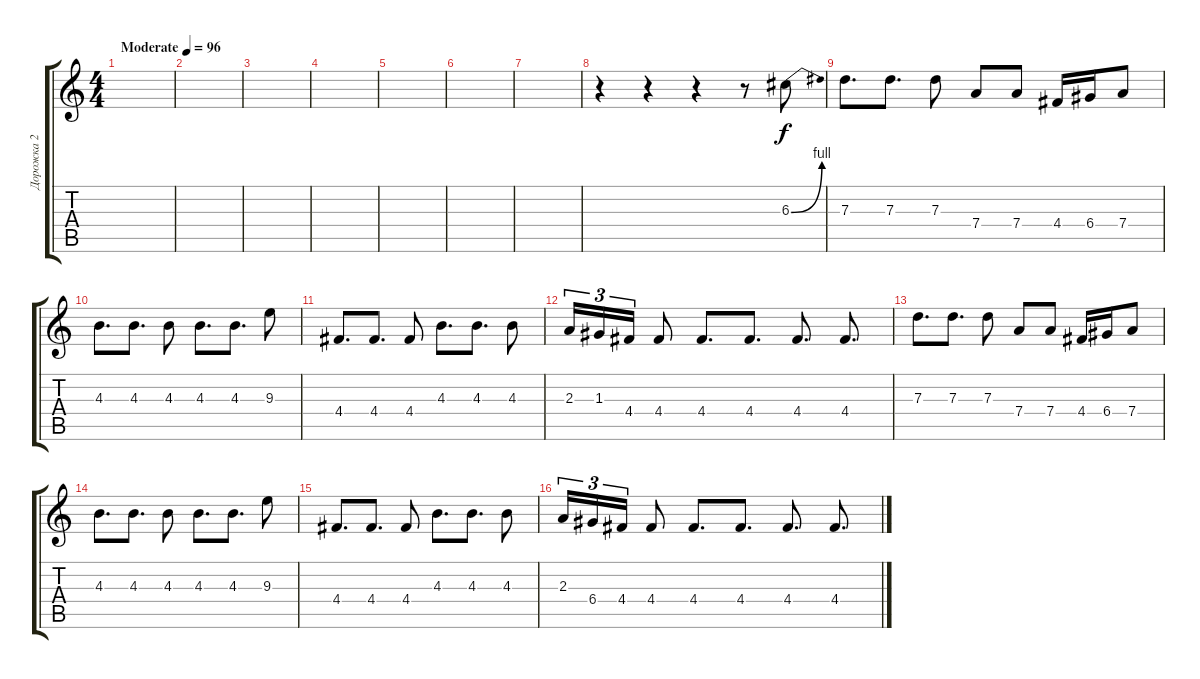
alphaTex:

\track ("Дорожка 2" "Дорожка 2") {instrument distortionguitar}
\staff {score tabs}
\tuning (E4 B3 G3 D3 A2 E2) {hide}
\ts (4 4)
\tempo (96 "Moderate")
\clef g2
\ks c
|
|
|
|
|
|
|
r.4 r.4 r.4 r.8 6.3{be (bend 0 0 60 4)}.8 |
7.3.8{d} 7.3.8{d} 7.3.8 7.4.8 7.4.8 4.4.16 6.4.16 7.4.8 |
4.3.8{d} 4.3.8{d} 4.3.8 4.3.8{d} 4.3.8{d} 9.3.8 |
4.4.8{d} 4.4.8{d} 4.4.8 4.3.8{d} 4.3.8{d} 4.3.8 |
2.3.16{tu (3 2)} 1.3.16{tu (3 2)} 4.4.16{tu (3 2)} 4.4.8 4.4.8{d} 4.4.8{d} 4.4.8{d} 4.4.8{d} |
7.3.8{d} 7.3.8{d} 7.3.8 7.4.8 7.4.8 4.4.16 6.4.16 7.4.8 |
4.3.8{d} 4.3.8{d} 4.3.8 4.3.8{d} 4.3.8{d} 9.3.8 |
4.4.8{d} 4.4.8{d} 4.4.8 4.3.8{d} 4.3.8{d} 4.3.8 |
2.3.16{tu (3 2)} 6.4.16{tu (3 2)} 4.4.16{tu (3 2)} 4.4.8 4.4.8{d} 4.4.8{d} 4.4.8{d} 4.4.8{d}
